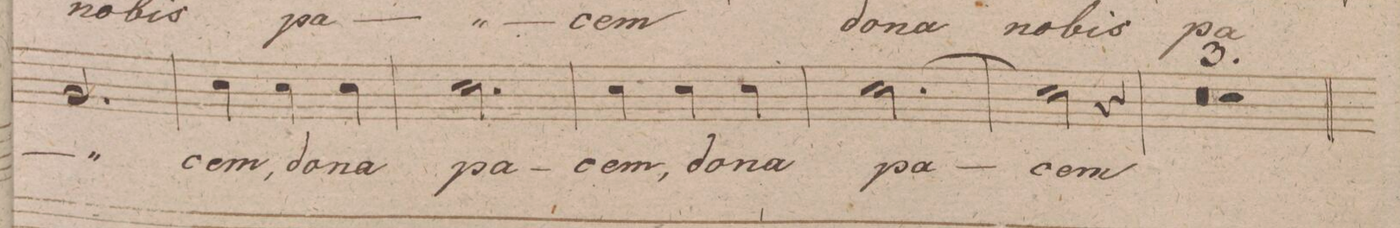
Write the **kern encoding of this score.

**kern	**text	**dynam
*I"Basso	*	*
*clefF4	*	*
*k[f#c#g#d#]	*	*
*M3/4	*	*
2.BB)	.	.
=151	=151	=151
4E	-cem,	.
4E	do-	.
4E	-na	.
=152	=152	=152
2.E	pa-	.
=153	=153	=153
4E	-cem,	.
4E	do-	.
4E	-na	.
=154	=154	=154
(>2.E	pa-	.
=155	=155	=155
2E)	-cem,	.
4r	.	.
=156	=156	=156
1.r	.	.
=157	=157	=157
=158	=158	=158
2.r	.	.
=159	=159	=159
*-	*-	*-
